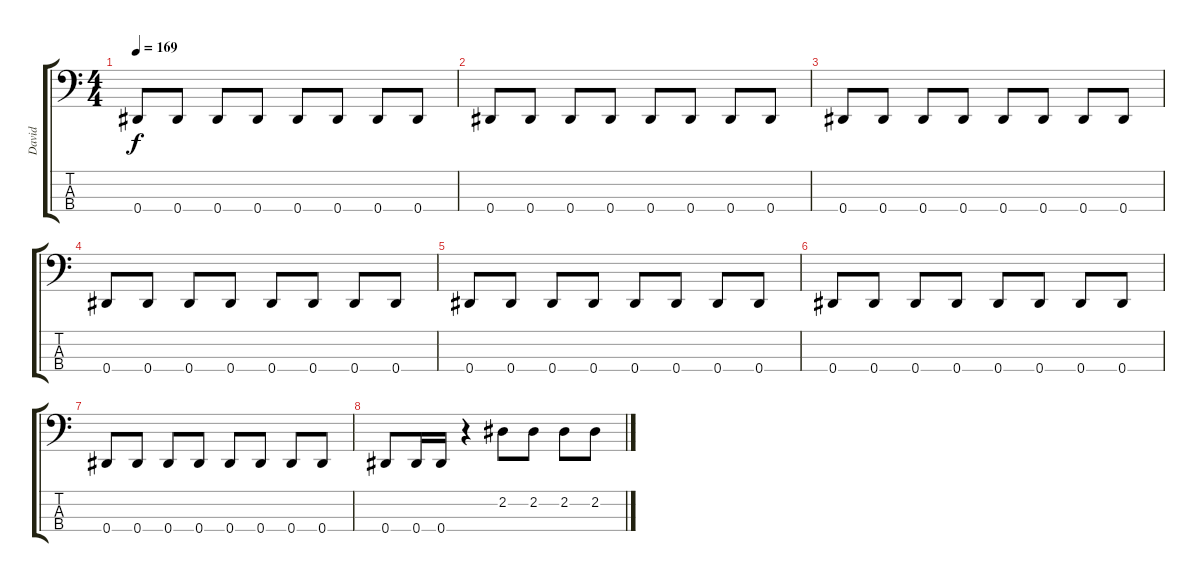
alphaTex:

\track ("David" "David") {instrument electricbasspick}
\staff {score tabs}
\tuning (Gb2 Db2 Ab1 Eb1) {hide}
\ts (4 4)
\tempo 169
\clef f4
\ks c
0.4.8{dy f instrument electricbasspick} 0.4.8 0.4.8 0.4.8 0.4.8 0.4.8 0.4.8 0.4.8 |
0.4.8 0.4.8 0.4.8 0.4.8 0.4.8 0.4.8 0.4.8 0.4.8 |
0.4.8 0.4.8 0.4.8 0.4.8 0.4.8 0.4.8 0.4.8 0.4.8 |
0.4.8 0.4.8 0.4.8 0.4.8 0.4.8 0.4.8 0.4.8 0.4.8 |
0.4.8 0.4.8 0.4.8 0.4.8 0.4.8 0.4.8 0.4.8 0.4.8 |
0.4.8 0.4.8 0.4.8 0.4.8 0.4.8 0.4.8 0.4.8 0.4.8 |
0.4.8 0.4.8 0.4.8 0.4.8 0.4.8 0.4.8 0.4.8 0.4.8 |
0.4.8 0.4.16 0.4.16 r.4 2.2.8 2.2.8 2.2.8 2.2.8
